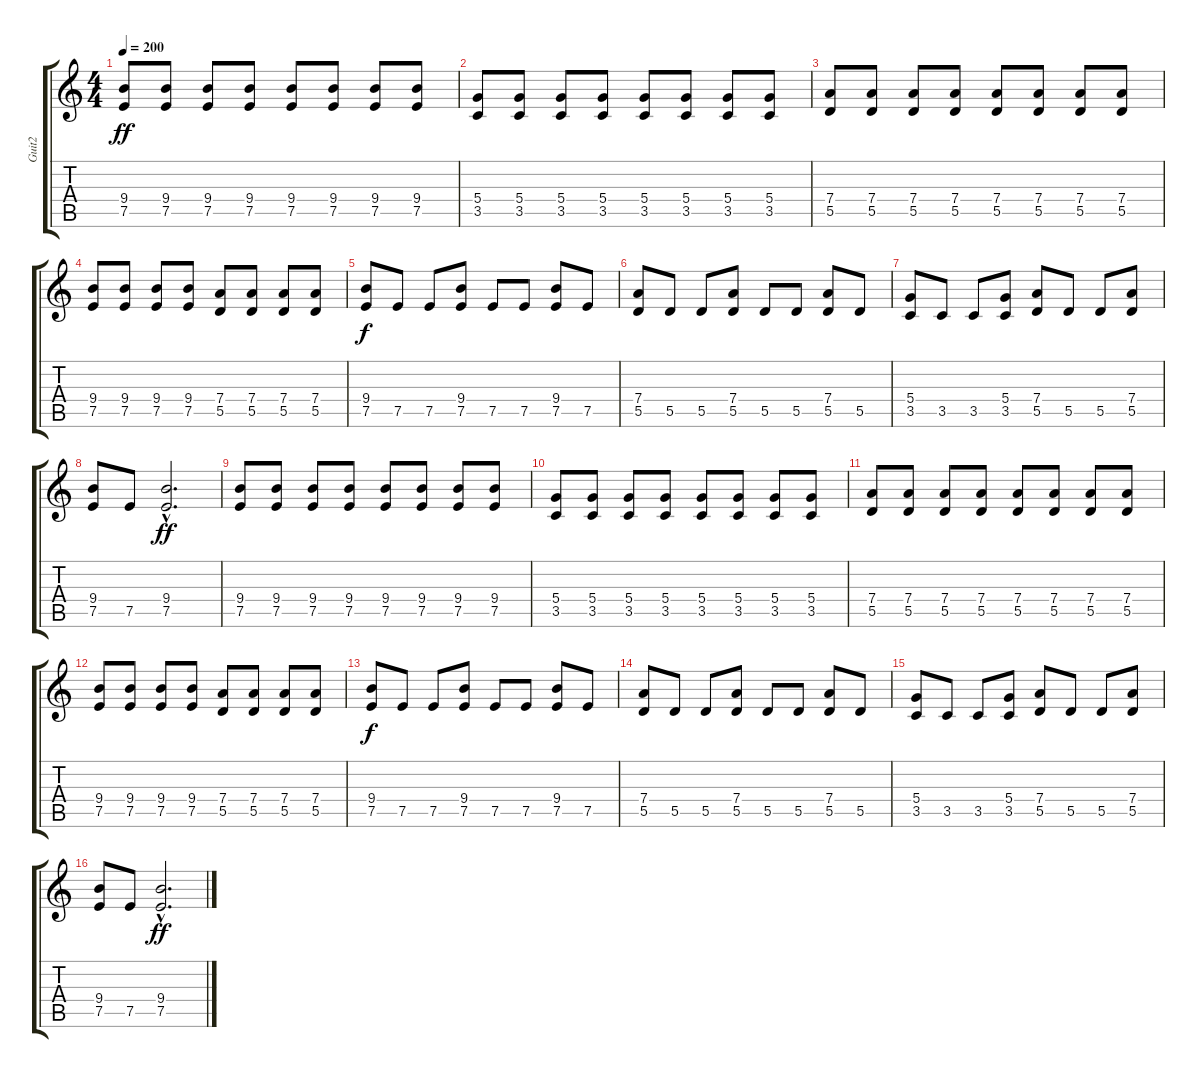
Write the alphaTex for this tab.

\track ("Guit2" "Guit2") {instrument acousticguitarsteel}
\staff {score tabs}
\tuning (E4 B3 G3 D3 A2 E2) {hide}
\ts (4 4)
\tempo 200
\clef g2
\ks c
(9.4 7.5).8{dy ff} (9.4 7.5).8 (9.4 7.5).8 (9.4 7.5).8 (9.4 7.5).8 (9.4 7.5).8 (9.4 7.5).8 (9.4 7.5).8 |
(5.4 3.5).8 (5.4 3.5).8 (5.4 3.5).8 (5.4 3.5).8 (5.4 3.5).8 (5.4 3.5).8 (5.4 3.5).8 (5.4 3.5).8 |
(7.4 5.5).8 (7.4 5.5).8 (7.4 5.5).8 (7.4 5.5).8 (7.4 5.5).8 (7.4 5.5).8 (7.4 5.5).8 (7.4 5.5).8 |
(9.4 7.5).8 (9.4 7.5).8 (9.4 7.5).8 (9.4 7.5).8 (7.4 5.5).8 (7.4 5.5).8 (7.4 5.5).8 (7.4 5.5).8 |
(9.4 7.5).8{dy f} 7.5.8 7.5.8 (9.4 7.5).8 7.5.8 7.5.8 (9.4 7.5).8 7.5.8 |
(7.4 5.5).8 5.5.8 5.5.8 (7.4 5.5).8 5.5.8 5.5.8 (7.4 5.5).8 5.5.8 |
(5.4 3.5).8 3.5.8 3.5.8 (5.4 3.5).8 (7.4 5.5).8 5.5.8 5.5.8 (7.4 5.5).8 |
(9.4 7.5).8 7.5.8 (9.4{hac} 7.5{hac}).2{d dy ff} |
(9.4 7.5).8 (9.4 7.5).8 (9.4 7.5).8 (9.4 7.5).8 (9.4 7.5).8 (9.4 7.5).8 (9.4 7.5).8 (9.4 7.5).8 |
(5.4 3.5).8 (5.4 3.5).8 (5.4 3.5).8 (5.4 3.5).8 (5.4 3.5).8 (5.4 3.5).8 (5.4 3.5).8 (5.4 3.5).8 |
(7.4 5.5).8 (7.4 5.5).8 (7.4 5.5).8 (7.4 5.5).8 (7.4 5.5).8 (7.4 5.5).8 (7.4 5.5).8 (7.4 5.5).8 |
(9.4 7.5).8 (9.4 7.5).8 (9.4 7.5).8 (9.4 7.5).8 (7.4 5.5).8 (7.4 5.5).8 (7.4 5.5).8 (7.4 5.5).8 |
(9.4 7.5).8{dy f} 7.5.8 7.5.8 (9.4 7.5).8 7.5.8 7.5.8 (9.4 7.5).8 7.5.8 |
(7.4 5.5).8 5.5.8 5.5.8 (7.4 5.5).8 5.5.8 5.5.8 (7.4 5.5).8 5.5.8 |
(5.4 3.5).8 3.5.8 3.5.8 (5.4 3.5).8 (7.4 5.5).8 5.5.8 5.5.8 (7.4 5.5).8 |
(9.4 7.5).8 7.5.8 (9.4{hac} 7.5{hac}).2{d dy ff}
